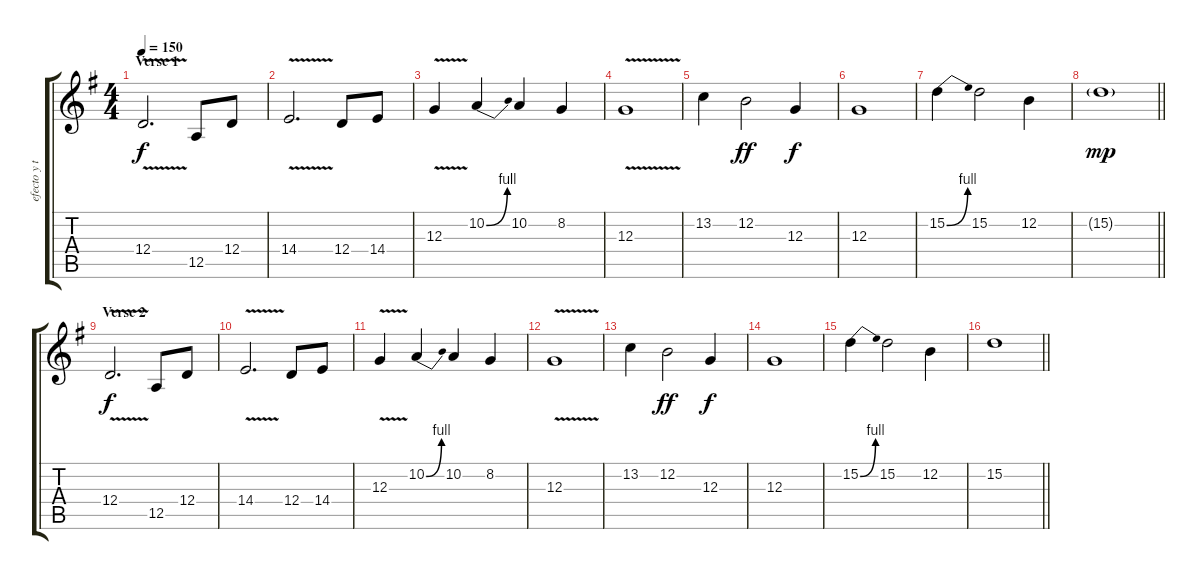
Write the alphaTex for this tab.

\track ("efecto y trompetas y mierdas (no son imp" "efecto y t") {instrument pad2warm}
\staff {score tabs}
\tuning (E4 B3 G3 D3 A2 E2) {hide}
\ts (4 4)
\section ("" "Verse 1 ")
\tempo 150
\clef g2
\ks eminor
12.4{v}.2{d dy f volume 12 instrument overdrivenguitar} 12.5.8 12.4.8 |
14.4{v}.2{d} 12.4.8 14.4.8 |
12.3{v}.4 10.2{be (bend 0 0 60 4)}.4 10.2.4 8.2.4 |
12.3{v}.1 |
13.2.4 12.2.2{dy ff} 12.3.4{dy f} |
12.3.1 |
15.2{be (bend 0 0 60 4)}.4 15.2.2 12.2.4 |
\barLineRight lightlight
15.2{g}.1{dy mp} |
\section ("" "Verse 2")
12.4{v}.2{d dy f volume 12 instrument overdrivenguitar} 12.5.8 12.4.8 |
14.4{v}.2{d} 12.4.8 14.4.8 |
12.3{v}.4 10.2{be (bend 0 0 60 4)}.4 10.2.4 8.2.4 |
12.3{v}.1 |
13.2.4 12.2.2{dy ff} 12.3.4{dy f} |
12.3.1 |
15.2{be (bend 0 0 60 4)}.4 15.2.2 12.2.4 |
\barLineRight lightlight
15.2.1
